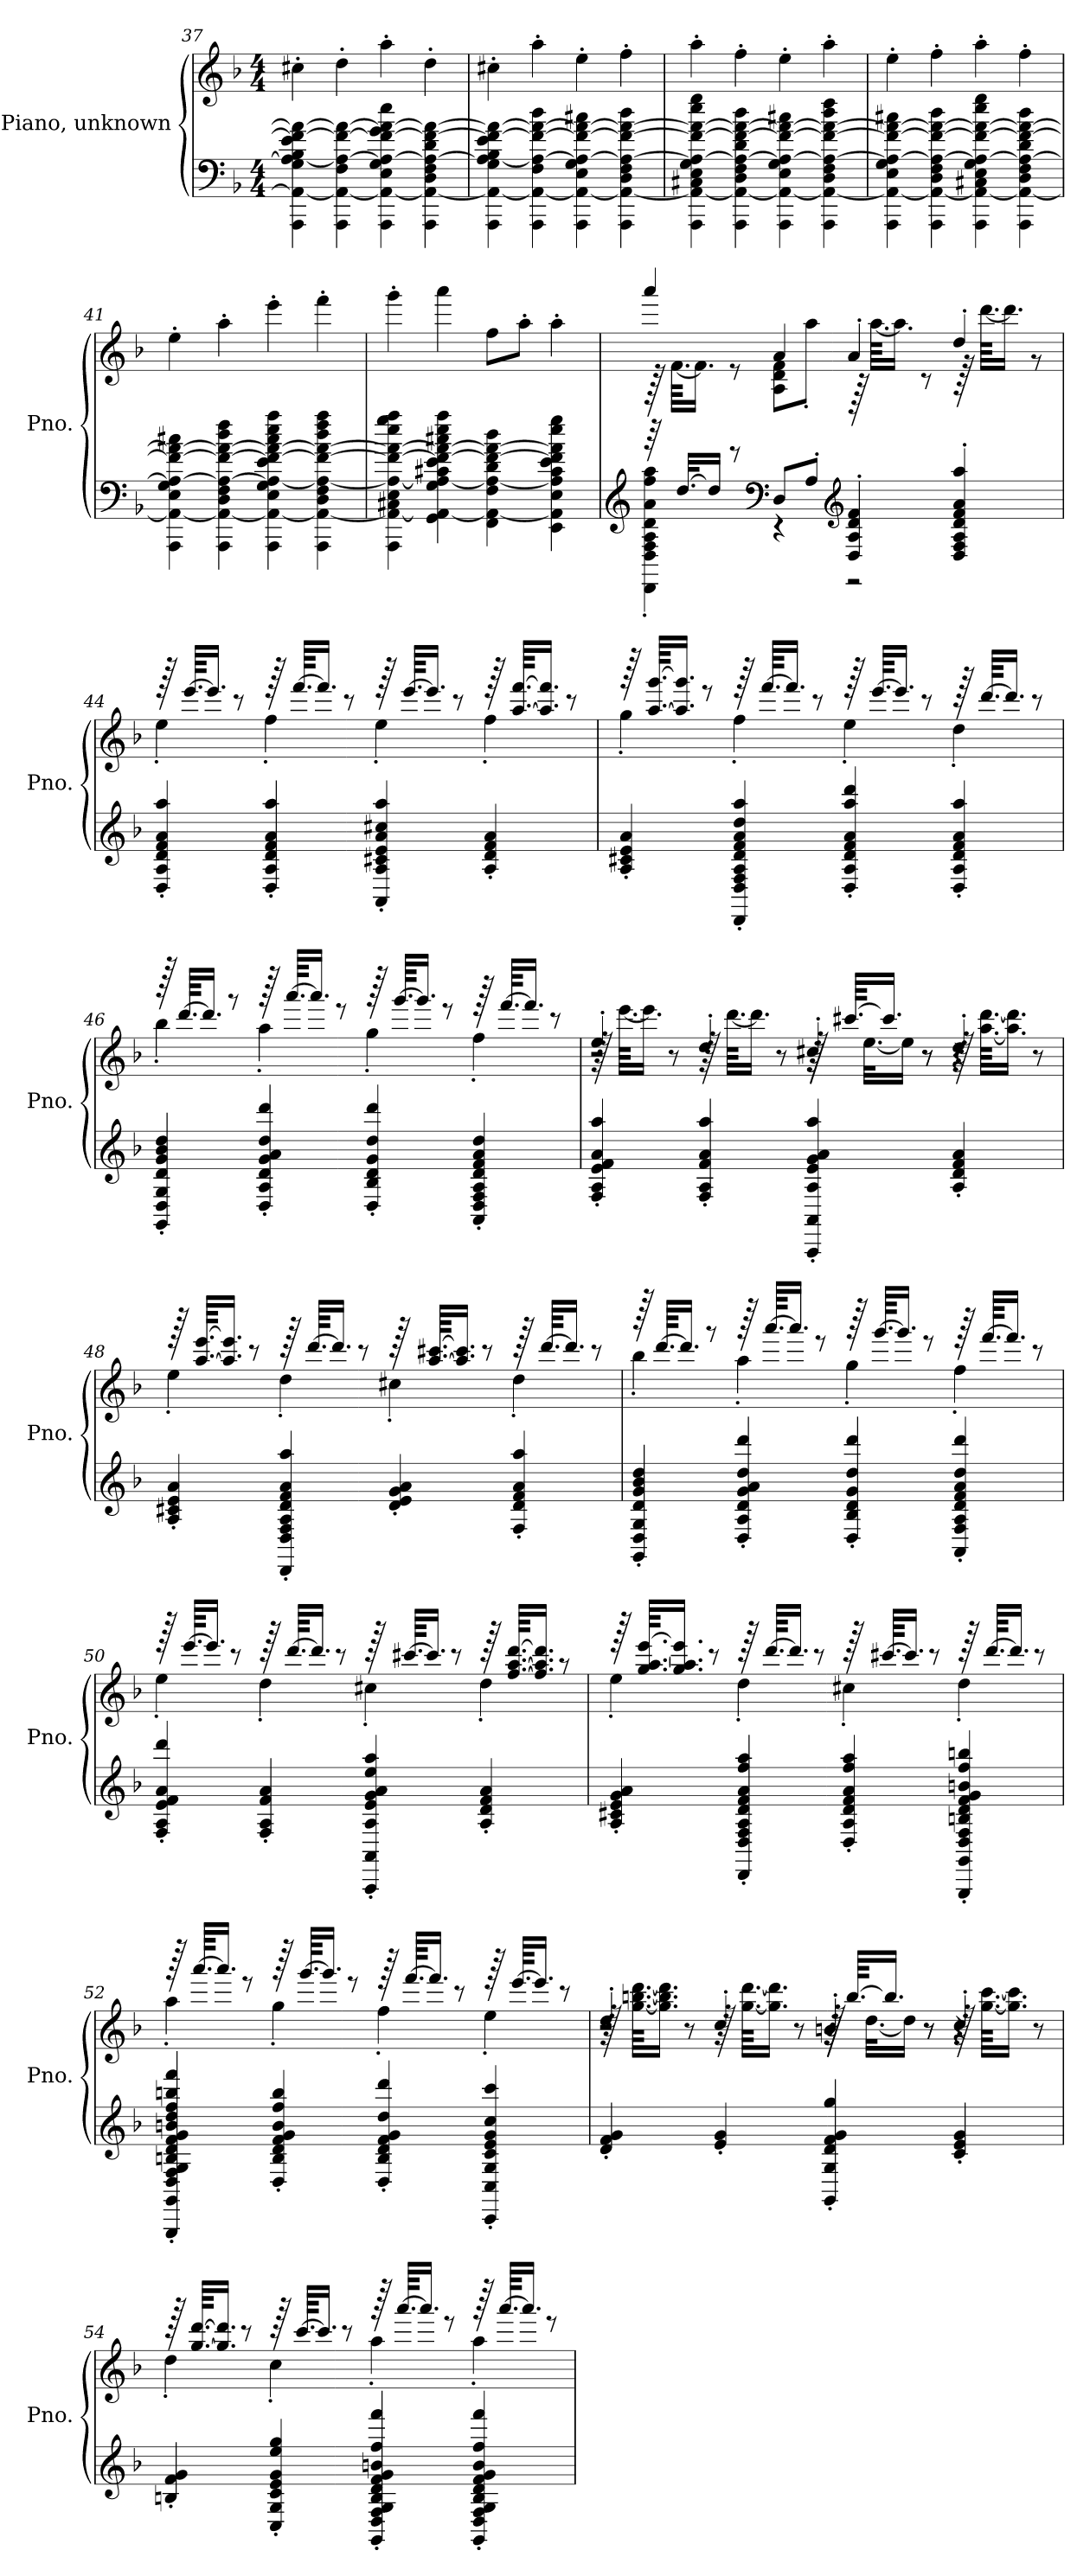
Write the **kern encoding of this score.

**kern	**kern
*part1	*part1
*staff2	*staff1
*I"Piano, unknown	*
*I'Pno.	*
!!LO:PB:g=z
*clefF4	*clefG2
*k[b-]	*k[b-]
*M4/4	*M4/4
=37	=37
4AAA\ 4AA\_ 4G\ 4A\_ 4B-\ 4e\ 4f\_ 4a\_	4cc#X'\
4AAA\ 4AA\_ 4F\ 4A\_ 4f\_ 4a\_	4dd'\
4AAA\ 4AA\_ 4E\ 4G\ 4A\_ 4f\_ 4g\ 4a\_ 4ee\	4aa'\
4AAA\ 4AA\_ 4D\ 4F\ 4A\_ 4d\ 4f\_ 4a\_	4dd'\
=38	=38
4AAA\ 4AA\_ 4G\ 4A\_ 4B-\ 4e\ 4f\_ 4a\_	4cc#X'\
4AAA\ 4AA\_ 4F\ 4A\_ 4f\_ 4a\_ 4dd\	4aa'\
4AAA\ 4AA\_ 4E\ 4G\ 4A\_ 4f\_ 4a\_ 4cc#X\	4ee'\
4AAA\ 4AA\_ 4D\ 4F\ 4A\_ 4f\_ 4a\_ 4dd\	4ff'\
=39	=39
4AAA\ 4AA\_ 4C#X\ 4E\ 4G\ 4A\_ 4f\_ 4a\_ 4ee\ 4gg\	4aa'\
4AAA\ 4AA\_ 4D\ 4F\ 4A\_ 4d\ 4f\_ 4a\_ 4dd\	4ff'\
4AAA\ 4AA\_ 4E\ 4G\ 4A\_ 4f\_ 4a\_ 4cc#X\	4ee'\
4AAA\ 4AA\_ 4D\ 4F\ 4A\_ 4f\_ 4a\_ 4dd\ 4ff\	4aa'\
=40	=40
4AAA\ 4AA\_ 4E\ 4G\ 4A\_ 4f\_ 4a\_ 4cc#X\	4ee'\
4AAA\ 4AA\_ 4D\ 4F\ 4A\_ 4f\_ 4a\_ 4dd\	4ff'\
4AAA\ 4AA\_ 4C#X\ 4E\ 4G\ 4A\_ 4f\_ 4a\_ 4ee\ 4gg\	4aa'\
4AAA\ 4AA\_ 4D\ 4F\ 4A\_ 4d\ 4f\_ 4a\_ 4dd\	4ff'\
=41	=41
4AAA\ 4AA\_ 4E\ 4G\ 4A\_ 4f\_ 4a\_ 4cc#X\	4ee'\
4AAA\ 4AA\_ 4D\ 4F\ 4A\_ 4f\_ 4a\_ 4dd\ 4ff\	4aa'\
4AAA\ 4AA\_ 4E\ 4G\ 4A\_ 4e\ 4f\_ 4a\_ 4cc#\ 4ee\ 4aa\	4eee'\
4AAA\ 4AA\_ 4D\ 4F\ 4A\_ 4f\_ 4a\_ 4dd\ 4ff\ 4aa\	4fff'\
!!LO:LB:g=z
=42	=42
4AAA\ 4AA\_ 4C#X\ 4E\ 4A\_ 4f\_ 4a\_ 4ee\ 4gg\ 4aa\	4ggg'\
4GG\ 4AA\_ 4G\ 4A\_ 4c#X\ 4e\ 4f\_ 4a\_ 4cc#X\ 4ee\ 4aa\	4aaa\
4FF\ 4AA\_ 4F\ 4A\_ 4d\ 4f\_ 4a\_ 4dd\	8ff\L
.	8aa'\J
4EE\ 4AA\] 4E\ 4A\] 4c#\ 4e\ 4f\] 4a\] 4ee\ 4gg\	4aa'\
=43	=43
*clefG2	*
*^	*^
64r	4DD\' 4D\' 4F\' 4A\' 4d\' 4a\' 4ff\' 4aa\'	4aaa/	128r
.	.	.	[64.f\KKLL
[32.dd/KLL	.	.	.
.	.	.	16.f\JJ]
16dd/JJ]	.	.	.
8r	.	.	8r
*clefF4	*	*	*
8D/L	4r	4a/	8A\ 8d\ 8f\L
8A'/J	.	.	8aa'\J
*clefG2	*	*	*
4D/' 4A/' 4d/' 4f/'	2r	4a'/	128r
.	.	.	[64.aa\KKLL
.	.	.	16.aa\JJ]
.	.	.	8r
4D/' 4F/' 4A/' 4d/' 4f/' 4a/' 4aa/'	.	4dd'/	128r
.	.	.	[64.ddd\KKLL
.	.	.	16.ddd\JJ]
.	.	.	8r
*v	*v	*	*
!!LO:LB:g=z	!!
=44	=44	=44
4D/' 4A/' 4d/' 4f/' 4a/' 4aa/'	128r	4ee'\
.	[64.eee/KKLL	.
.	16.eee/JJ]	.
.	8r	.
4D/' 4A/' 4d/' 4f/' 4a/' 4aa/'	128r	4ff'\
.	[64.fff/KKLL	.
.	16.fff/JJ]	.
.	8r	.
4AA/' 4A/' 4c#X/' 4e/' 4a/' 4cc#X/' 4aa/'	128r	4ee'\
.	[64.eee/KKLL	.
.	16.eee/JJ]	.
.	8r	.
4A/' 4d/' 4f/' 4a/'	128r	4ff'\
.	[64.aa/ [64.fff/KKLL	.
.	16.aa/] 16.fff/]JJ	.
.	8r	.
=45	=45	=45
4A/' 4c#X/' 4e/' 4a/'	128r	4gg'\
.	[64.aa/ [64.ggg/KKLL	.
.	16.aa/] 16.ggg/]JJ	.
.	8r	.
4DD/' 4D/' 4F/' 4A/' 4d/' 4f/' 4a/' 4dd/' 4aa/'	128r	4ff'\
.	[64.fff/KKLL	.
.	16.fff/JJ]	.
.	8r	.
4D/' 4A/' 4d/' 4f/' 4a/' 4aa/' 4ddd/'	128r	4ee'\
.	[64.eee/KKLL	.
.	16.eee/JJ]	.
.	8r	.
4D/' 4A/' 4d/' 4f/' 4a/' 4aa/'	128r	4dd'\
.	[64.ddd/KKLL	.
.	16.ddd/JJ]	.
.	8r	.
!!LO:LB:g=z	!!
=46	=46	=46
4GG/' 4D/' 4G/' 4d/' 4g/' 4b-/' 4dd/'	128r	4bb-'\
.	[64.ddd/KKLL	.
.	16.ddd/JJ]	.
.	8r	.
4D/' 4A/' 4d/' 4g/' 4a/' 4dd/' 4ddd/'	128r	4aa'\
.	[64.aaa/KKLL	.
.	16.aaa/JJ]	.
.	8r	.
4D/' 4B-/' 4d/' 4g/' 4dd/' 4ddd/'	128r	4gg'\
.	[64.ggg/KKLL	.
.	16.ggg/JJ]	.
.	8r	.
4AA/' 4D/' 4F/' 4A/' 4d/' 4f/' 4a/' 4dd/'	128r	4ff'\
.	[64.fff/KKLL	.
.	16.fff/JJ]	.
.	8r	.
!!LO:LB:g=z
=47	=47	=47
*	*	*^
4F/' 4A/' 4e/' 4f/' 4a/' 4aa/'	2r	128r	4ee'/
.	.	[64.eee\KKLL	.
.	.	16.eee\JJ]	.
.	.	8r	.
4F/' 4A/' 4f/' 4a/' 4aa/'	.	128r	4dd'/
.	.	[64.ddd\KKLL	.
.	.	16.ddd\JJ]	.
.	.	8r	.
4AAA/' 4AA/' 4A/' 4e/' 4g/' 4a/' 4aa/'	128r	64r	4cc#X'/
.	[64.ccc#X/KKLL	.	.
.	.	[32.ee\KLL	.
.	16.ccc#/JJ]	.	.
.	.	16ee\JJ]	.
.	8r	8r	.
4A/' 4d/' 4f/' 4a/'	4r	128r	4dd'/
.	.	[64.aa\ [64.ddd\KKLL	.
.	.	16.aa\] 16.ddd\]JJ	.
.	.	8r	.
*	*	*v	*v
!!LO:LB:g=z
=48	=48	=48
4A/' 4c#X/' 4e/' 4a/'	128r	4ee'\
.	[64.aa/ [64.eee/KKLL	.
.	16.aa/] 16.eee/]JJ	.
.	8r	.
4DD/' 4D/' 4F/' 4A/' 4d/' 4f/' 4a/' 4aa/'	128r	4dd'\
.	[64.ddd/KKLL	.
.	16.ddd/JJ]	.
.	8r	.
4d/' 4e/' 4g/' 4a/'	128r	4cc#X'\
.	[64.aa/ [64.ccc#X/KKLL	.
.	16.aa/] 16.ccc#/]JJ	.
.	8r	.
4F/' 4d/' 4f/' 4a/' 4aa/'	128r	4dd'\
.	[64.ddd/KKLL	.
.	16.ddd/JJ]	.
.	8r	.
=49	=49	=49
4GG/' 4D/' 4G/' 4d/' 4g/' 4b-/' 4dd/'	128r	4bb-'\
.	[64.ddd/KKLL	.
.	16.ddd/JJ]	.
.	8r	.
4D/' 4A/' 4d/' 4g/' 4a/' 4dd/' 4ddd/'	128r	4aa'\
.	[64.aaa/KKLL	.
.	16.aaa/JJ]	.
.	8r	.
4D/' 4B-/' 4d/' 4g/' 4dd/' 4ddd/'	128r	4gg'\
.	[64.ggg/KKLL	.
.	16.ggg/JJ]	.
.	8r	.
4AA/' 4F/' 4A/' 4d/' 4f/' 4a/' 4dd/' 4ddd/'	128r	4ff'\
.	[64.fff/KKLL	.
.	16.fff/JJ]	.
.	8r	.
!!LO:PB:g=z	!!
=50	=50	=50
4F/' 4A/' 4e/' 4f/' 4a/' 4ddd/'	128r	4ee'\
.	[64.eee/KKLL	.
.	16.eee/JJ]	.
.	8r	.
4F/' 4A/' 4f/' 4a/'	128r	4dd'\
.	[64.ddd/KKLL	.
.	16.ddd/JJ]	.
.	8r	.
4AAA/' 4AA/' 4A/' 4e/' 4g/' 4a/' 4ee/' 4aa/'	128r	4cc#X'\
.	[64.ccc#X/KKLL	.
.	16.ccc#/JJ]	.
.	8r	.
4A/' 4d/' 4f/' 4a/'	128r	4dd'\
.	[64.ff/ [64.aa/ [64.ddd/KKLL	.
.	16.ff/] 16.aa/] 16.ddd/]JJ	.
.	8r	.
!!LO:LB:g=z	!!
=51	=51	=51
4A/' 4c#X/' 4e/' 4g/' 4a/'	128r	4ee'\
.	[64.gg/ [64.aa/ [64.eee/KKLL	.
.	16.gg/] 16.aa/] 16.eee/]JJ	.
.	8r	.
4DD/' 4D/' 4F/' 4A/' 4d/' 4f/' 4a/' 4ff/' 4aa/'	128r	4dd'\
.	[64.ddd/KKLL	.
.	16.ddd/JJ]	.
.	8r	.
4D/' 4A/' 4d/' 4f/' 4a/' 4ff/' 4aa/'	128r	4cc#X'\
.	[64.ccc#X/KKLL	.
.	16.ccc#/JJ]	.
.	8r	.
4GGG/' 4GG/' 4D/' 4F/' 4Bn/' 4d/' 4f/' 4g/' 4bn/' 4ff/' 4bbn/'	128r	4dd'\
.	[64.ddd/KKLL	.
.	16.ddd/JJ]	.
.	8r	.
!!LO:LB:g=z	!!
=52	=52	=52
4GGG/' 4GG/' 4D/' 4F/' 4G/' 4Bn/' 4d/' 4f/' 4g/' 4bn/' 4dd/' 4ff/' 4bbn/' 4fff/'	128r	4aa'\
.	[64.aaa/KKLL	.
.	16.aaa/JJ]	.
.	8r	.
4D/' 4B/' 4d/' 4f/' 4g/' 4b/' 4ff/' 4bb/'	128r	4gg'\
.	[64.ggg/KKLL	.
.	16.ggg/JJ]	.
.	8r	.
4D/' 4B/' 4d/' 4f/' 4g/' 4dd/' 4ddd/'	128r	4ff'\
.	[64.fff/KKLL	.
.	16.fff/JJ]	.
.	8r	.
4CC/' 4C/' 4G/' 4c/' 4e/' 4g/' 4cc/' 4ccc/'	128r	4ee'\
.	[64.eee/KKLL	.
.	16.eee/JJ]	.
.	8r	.
!!LO:LB:g=z
=53	=53	=53
*	*	*^
4d/' 4f/' 4g/'	2r	128r	4dd'/
.	.	[64.gg\ [64.bbn\ [64.ddd\KKLL	.
.	.	16.gg\] 16.bb\] 16.ddd\]JJ	.
.	.	8r	.
4e/' 4g/'	.	128r	4cc'/
.	.	[64.gg\ [64.ddd\KKLL	.
.	.	16.gg\] 16.ddd\]JJ	.
.	.	8r	.
4GG/' 4G/' 4d/' 4f/' 4g/' 4gg/'	128r	64r	4bn'/
.	[64.bb/KKLL	.	.
.	.	[32.dd\KLL	.
.	16.bb/JJ]	.	.
.	.	16dd\JJ]	.
.	8r	8r	.
4c/' 4e/' 4g/'	4r	128r	4cc'/
.	.	[64.gg\ [64.ccc\KKLL	.
.	.	16.gg\] 16.ccc\]JJ	.
.	.	8r	.
*	*	*v	*v
!!LO:LB:g=z
=54	=54	=54
4Bn/' 4f/' 4g/'	128r	4dd'\
.	[64.gg/ [64.ddd/KKLL	.
.	16.gg/] 16.ddd/]JJ	.
.	8r	.
4C/' 4G/' 4c/' 4e/' 4g/' 4ee/' 4gg/'	128r	4cc'\
.	[64.ccc/KKLL	.
.	16.ccc/JJ]	.
.	8r	.
4GG/' 4D/' 4F/' 4G/' 4B/' 4d/' 4f/' 4g/' 4bn/' 4ff/' 4fff/'	128r	4aa'\
.	[64.aaa/KKLL	.
.	16.aaa/JJ]	.
.	8r	.
4GG/' 4D/' 4F/' 4G/' 4B/' 4d/' 4f/' 4g/' 4b/' 4ff/' 4fff/'	128r	4aa'\
.	[64.aaa/KKLL	.
.	16.aaa/JJ]	.
.	8r	.
*	*v	*v
=	=
*-	*-
